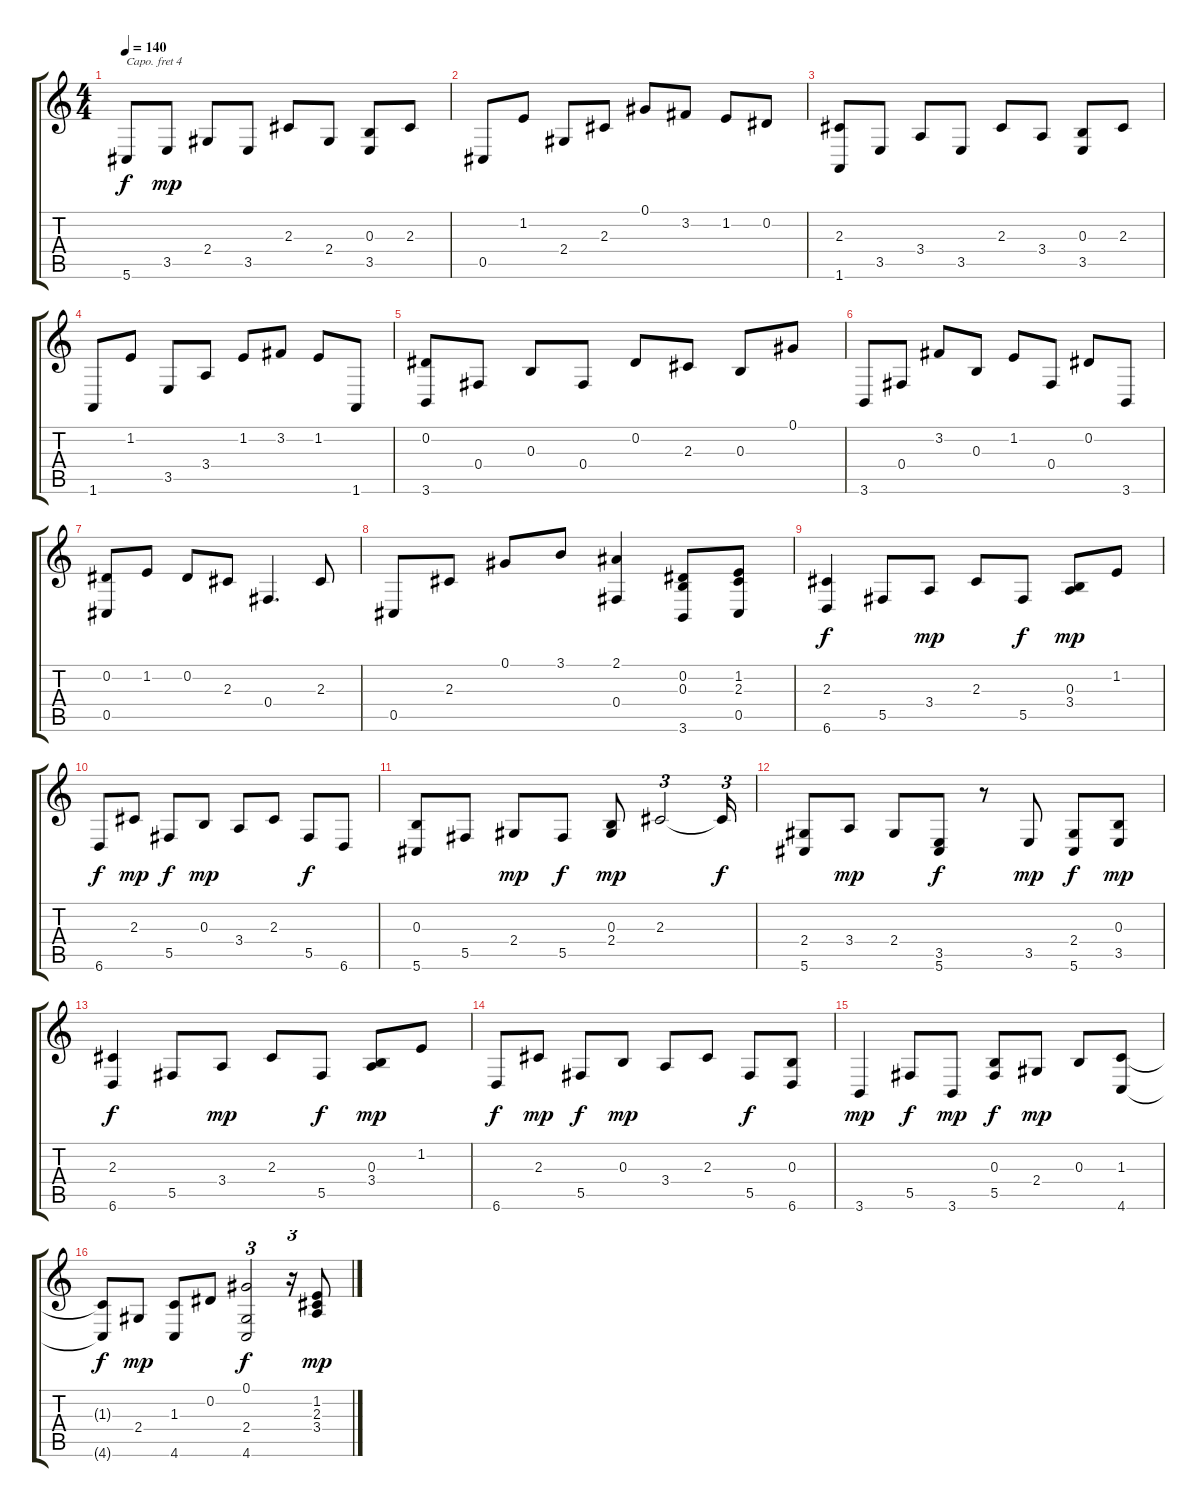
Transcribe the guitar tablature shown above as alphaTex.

\track "" {instrument acousticgrandpiano}
\staff {score tabs}
\capo 4
\tuning (E4 B3 G3 D3 A2 E2) {hide}
\ts (4 4)
\tempo 140
\clef g2
\ks c
5.6.8{dy f} 3.5.8{dy mp} 2.4.8 3.5.8 2.3.8 2.4.8 (0.3 3.5).8 2.3.8 |
0.5.8 1.2.8 2.4.8 2.3.8 0.1.8 3.2.8 1.2.8 0.2.8 |
(2.3 1.6).8 3.5.8 3.4.8 3.5.8 2.3.8 3.4.8 (0.3 3.5).8 2.3.8 |
1.6.8 1.2.8 3.5.8 3.4.8 1.2.8 3.2.8 1.2.8 1.6.8 |
(0.2 3.6).8 0.4.8 0.3.8 0.4.8 0.2.8 2.3.8 0.3.8 0.1.8 |
3.6.8 0.4.8 3.2.8 0.3.8 1.2.8 0.4.8 0.2.8 3.6.8 |
(0.2 0.5).8 1.2.8 0.2.8 2.3.8 0.4.4{d} 2.3.8 |
0.5.8 2.3.8 0.1.8 3.1.8 (2.1 0.4).4 (0.2 0.3 3.6).8 (1.2 2.3 0.5).8 |
(2.3 6.6).4{dy f} 5.5.8 3.4.8{dy mp} 2.3.8 5.5.8{dy f} (0.3 3.4).8{dy mp} 1.2.8 |
6.6.8{dy f} 2.3.8{dy mp} 5.5.8{dy f} 0.3.8{dy mp} 3.4.8 2.3.8 5.5.8{dy f} 6.6.8 |
(0.3 5.6).8 5.5.8 2.4.8{dy mp} 5.5.8{dy f} (0.3 2.4).8{dy mp} 2.3.2{tu (3 2)} 2.3{t}.16{tu (3 2) dy f} |
(2.4 5.6).8 3.4.8{dy mp} 2.4.8 (3.5 5.6).8{dy f} r.8 3.5.8{dy mp} (2.4 5.6).8{dy f} (0.3 3.5).8{dy mp} |
(2.3 6.6).4{dy f} 5.5.8 3.4.8{dy mp} 2.3.8 5.5.8{dy f} (0.3 3.4).8{dy mp} 1.2.8 |
6.6.8{dy f} 2.3.8{dy mp} 5.5.8{dy f} 0.3.8{dy mp} 3.4.8 2.3.8 5.5.8{dy f} (0.3 6.6).8 |
3.6.4{dy mp} 5.5.8{dy f} 3.6.8{dy mp} (0.3 5.5).8{dy f} 2.4.8{dy mp} 0.3.8 (1.3 4.6).8 |
(1.3{t} 4.6{t}).8{dy f} 2.4.8{dy mp} (1.3 4.6).8 0.2.8 (0.1 2.4 4.6).2{tu (3 2) dy f} r.16{tu (3 2)} (1.2 2.3 3.4).8{dy mp}
